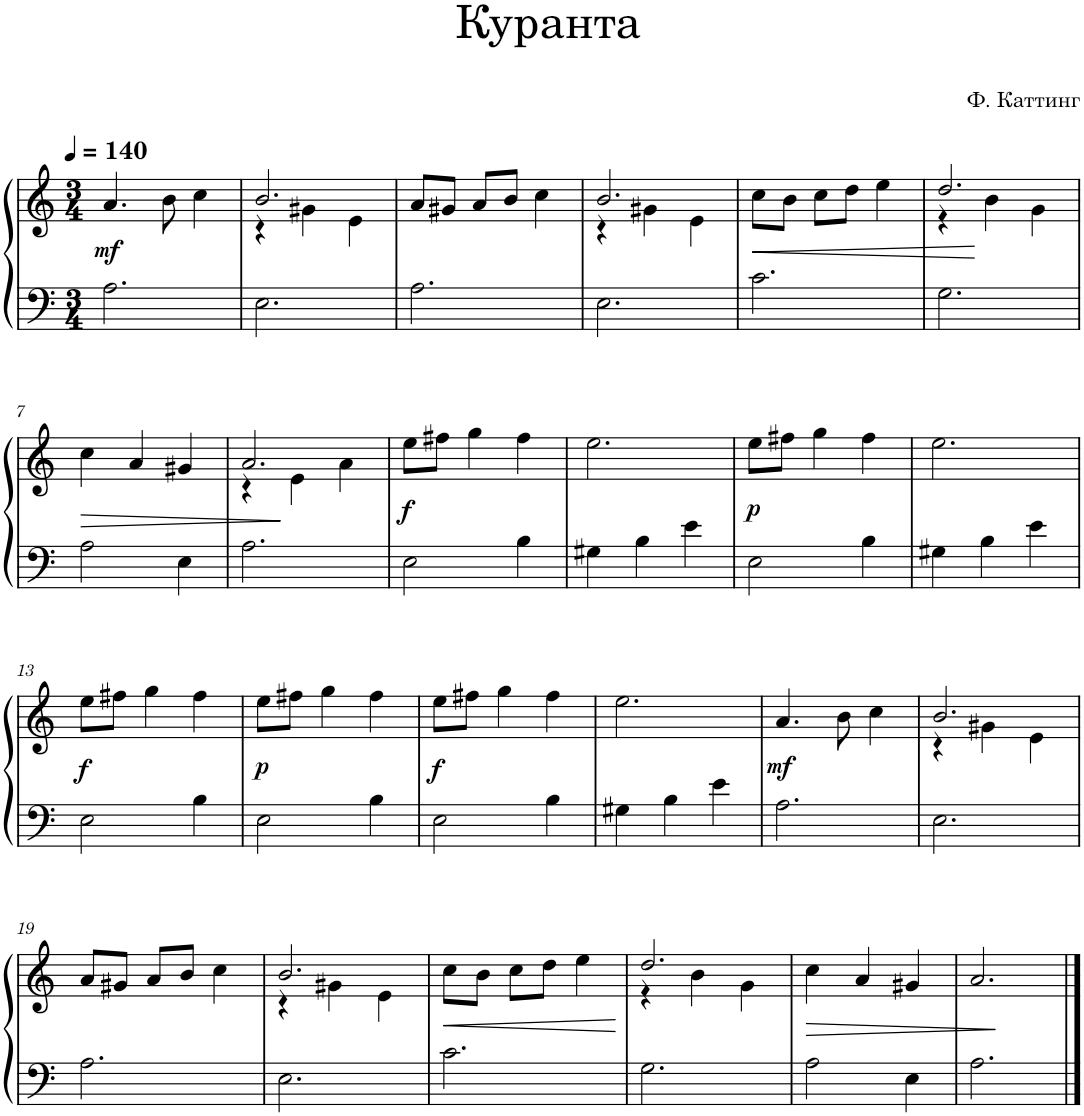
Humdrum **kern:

**kern	**kern	**dynam
*part1	*part1	*part1
*staff2	*staff1	*staff1/2
*I"Piano	*	*
*I'Pno.	*	*
*clefF4	*clefG2	*
*k[]	*k[]	*
*M3/4	*M3/4	*
*MM140	*MM140	*
=1	=1	=1
!	!	!LO:DY:b
2.A\	4.a/	mf
.	8b\	.
.	4cc\	.
=2	=2	=2
*	*^	*
2.E\	2.b/	4r	.
.	.	4g#X\	.
.	.	4e\	.
*	*v	*v	*
=3	=3	=3
2.A\	8a/L	.
.	8g#X/J	.
.	8a/L	.
.	8b/J	.
.	4cc\	.
=4	=4	=4
*	*^	*
2.E\	2.b/	4r	.
.	.	4g#X\	.
.	.	4e\	.
=5	=5	=5	=5
!	!	!	!LO:HP:b
*	*v	*v	*
2.c\	8cc\L	<
.	8b\J	.
.	8cc\L	.
.	8dd\J	.
.	4ee\	.
=6	=6	=6
*	*^	*
2.G\	2.dd/	4r	.
.	.	4b\	[
.	.	4g\	.
!!LO:LB:g=z
=7	=7	=7	=7
!	!	!	!LO:HP:b
*	*v	*v	*
2A\	4cc\	>
.	4a/	.
4E\	4g#X/	.
=8	=8	=8
*	*^	*
2.A\	2.a/	4r	.
.	.	4e\	]
.	.	4a\	.
=9	=9	=9	=9
!	!	!	!LO:DY:b
*	*v	*v	*
2E\	8ee\L	f
.	8ff#X\J	.
.	4gg\	.
4B\	4ff#\	.
=10	=10	=10
4G#X\	2.ee\	.
4B\	.	.
4e\	.	.
=11	=11	=11
!	!	!LO:DY:b
2E\	8ee\L	p
.	8ff#X\J	.
.	4gg\	.
4B\	4ff#\	.
=12	=12	=12
4G#X\	2.ee\	.
4B\	.	.
4e\	.	.
!!LO:LB:g=z
=13	=13	=13
!	!	!LO:DY:b
2E\	8ee\L	f
.	8ff#X\J	.
.	4gg\	.
4B\	4ff#\	.
=14	=14	=14
!	!	!LO:DY:b
2E\	8ee\L	p
.	8ff#X\J	.
.	4gg\	.
4B\	4ff#\	.
=15	=15	=15
!	!	!LO:DY:b
2E\	8ee\L	f
.	8ff#X\J	.
.	4gg\	.
4B\	4ff#\	.
=16	=16	=16
4G#X\	2.ee\	.
4B\	.	.
4e\	.	.
=17	=17	=17
!	!	!LO:DY:b
2.A\	4.a/	mf
.	8b\	.
.	4cc\	.
=18	=18	=18
*	*^	*
2.E\	2.b/	4r	.
.	.	4g#X\	.
.	.	4e\	.
*	*v	*v	*
!!LO:LB:g=z
=19	=19	=19
2.A\	8a/L	.
.	8g#X/J	.
.	8a/L	.
.	8b/J	.
.	4cc\	.
=20	=20	=20
*	*^	*
2.E\	2.b/	4r	.
.	.	4g#X\	.
.	.	4e\	.
=21	=21	=21	=21
!	!	!	!LO:HP:b
*	*v	*v	*
2.c\	8cc\L	<
.	8b\J	.
.	8cc\L	.
.	8dd\J	.
.	4ee\	.
.	.	[
=22	=22	=22
*	*^	*
2.G\	2.dd/	4r	.
.	.	4b\	.
.	.	4g\	.
=23	=23	=23	=23
!	!	!	!LO:HP:b
*	*v	*v	*
2A\	4cc\	>
.	4a/	.
4E\	4g#X/	.
=24	=24	=24
2.A\	2.a/	.
.	.	]
==	==	==
*-	*-	*-
